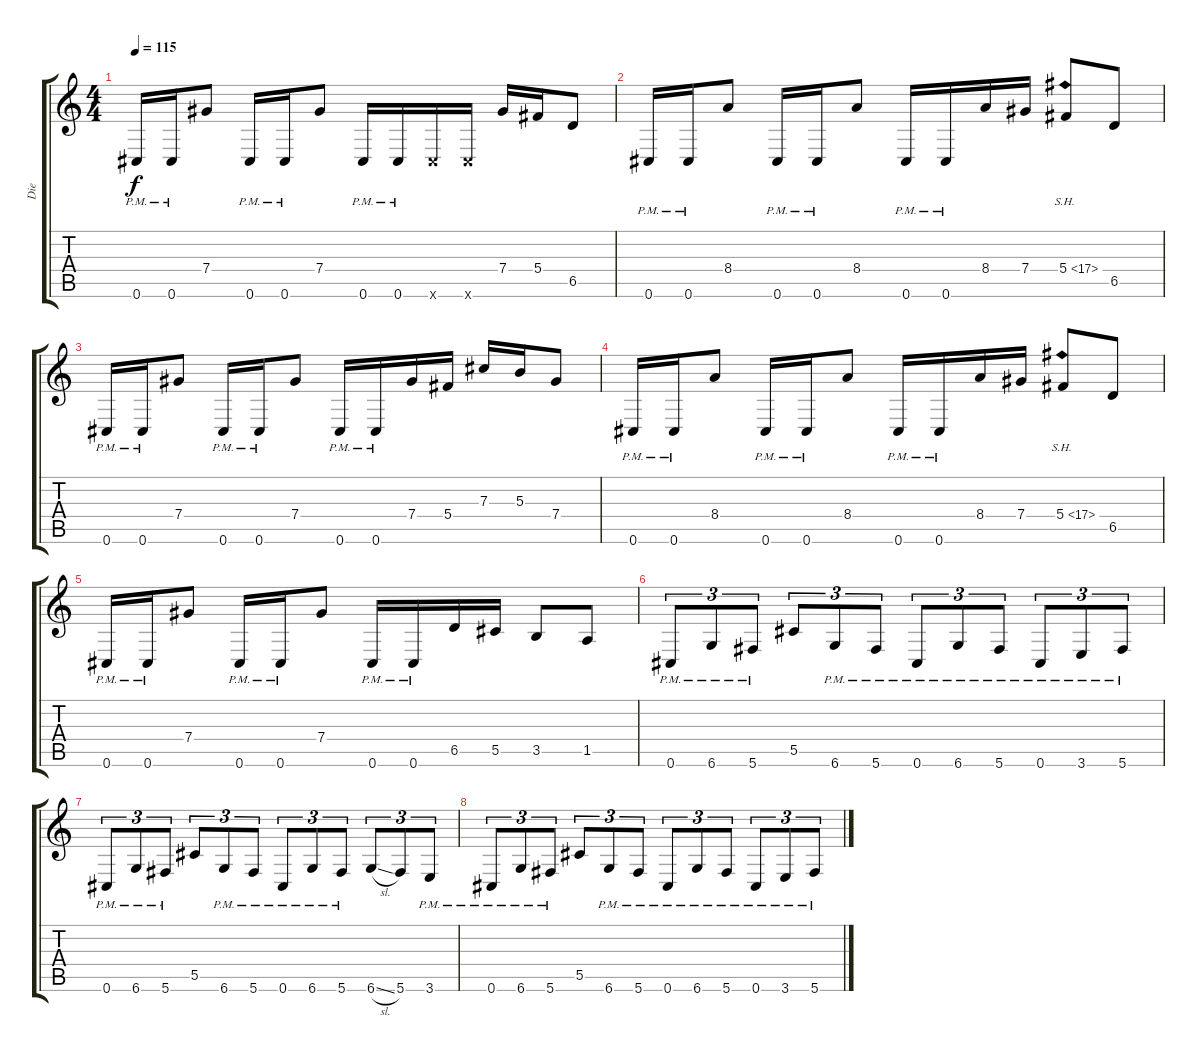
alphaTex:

\track ("Die" "Die") {instrument distortionguitar}
\staff {score tabs}
\tuning (Eb4 Bb3 Gb3 Db3 Ab2 Db2) {hide}
\ts (4 4)
\tempo 115
\clef g2
\ks c
0.6{pm}.16{dy f} 0.6{pm}.16 7.4.8 0.6{pm}.16 0.6{pm}.16 7.4.8 0.6{pm}.16 0.6{pm}.16 0.6{x}.16 0.6{x}.16 7.4.16 5.4.16 6.5.8 |
0.6{pm}.16 0.6{pm}.16 8.4.8 0.6{pm}.16 0.6{pm}.16 8.4.8 0.6{pm}.16 0.6{pm}.16 8.4.16 7.4.16 5.4{sh 12}.8 6.5.8 |
0.6{pm}.16 0.6{pm}.16 7.4.8 0.6{pm}.16 0.6{pm}.16 7.4.8 0.6{pm}.16 0.6{pm}.16 7.4.16 5.4.16 7.3.16 5.3.16 7.4.8 |
0.6{pm}.16 0.6{pm}.16 8.4.8 0.6{pm}.16 0.6{pm}.16 8.4.8 0.6{pm}.16 0.6{pm}.16 8.4.16 7.4.16 5.4{sh 12}.8 6.5.8 |
0.6{pm}.16 0.6{pm}.16 7.4.8 0.6{pm}.16 0.6{pm}.16 7.4.8 0.6{pm}.16 0.6{pm}.16 6.5.16 5.5.16 3.5.8 1.5.8 |
0.6{pm}.8{tu (3 2)} 6.6{pm}.8{tu (3 2)} 5.6{pm}.8{tu (3 2)} 5.5.8{tu (3 2)} 6.6{pm}.8{tu (3 2)} 5.6{pm}.8{tu (3 2)} 0.6{pm}.8{tu (3 2)} 6.6{pm}.8{tu (3 2)} 5.6{pm}.8{tu (3 2)} 0.6{pm}.8{tu (3 2)} 3.6{pm}.8{tu (3 2)} 5.6{pm}.8{tu (3 2)} |
0.6{pm}.8{tu (3 2)} 6.6{pm}.8{tu (3 2)} 5.6{pm}.8{tu (3 2)} 5.5.8{tu (3 2)} 6.6{pm}.8{tu (3 2)} 5.6{pm}.8{tu (3 2)} 0.6{pm}.8{tu (3 2)} 6.6{pm}.8{tu (3 2)} 5.6{pm}.8{tu (3 2)} 6.6{sl}.8{tu (3 2)} 5.6.8{tu (3 2)} 3.6{pm}.8{tu (3 2)} |
0.6{pm}.8{tu (3 2)} 6.6{pm}.8{tu (3 2)} 5.6{pm}.8{tu (3 2)} 5.5.8{tu (3 2)} 6.6{pm}.8{tu (3 2)} 5.6{pm}.8{tu (3 2)} 0.6{pm}.8{tu (3 2)} 6.6{pm}.8{tu (3 2)} 5.6{pm}.8{tu (3 2)} 0.6{pm}.8{tu (3 2)} 3.6{pm}.8{tu (3 2)} 5.6{pm}.8{tu (3 2)}
